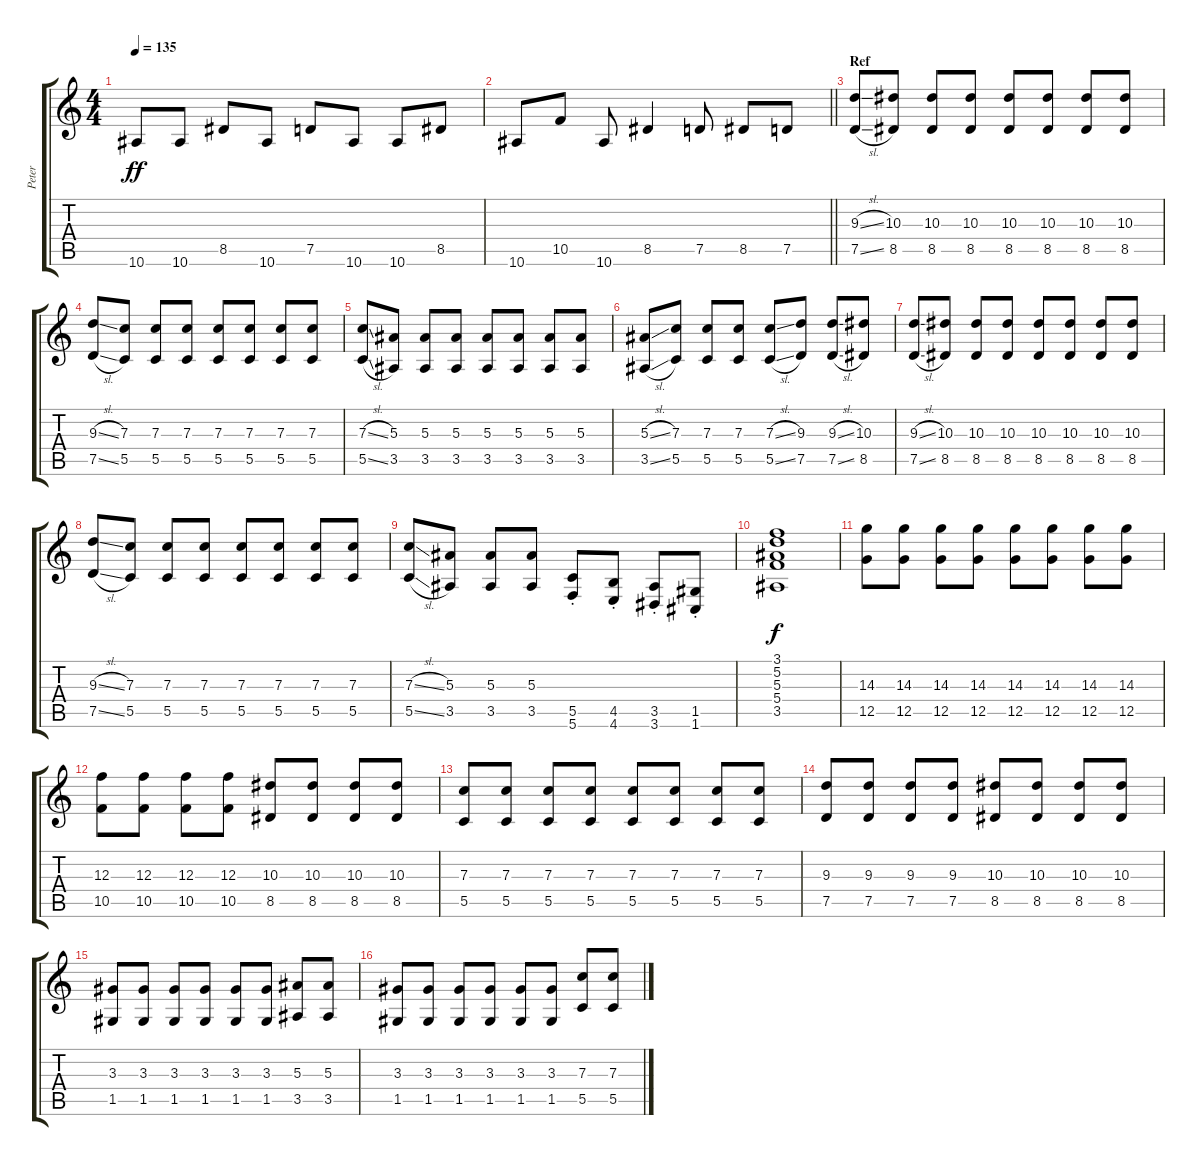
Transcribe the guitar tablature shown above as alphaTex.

\track ("Peter" "Peter") {instrument distortionguitar}
\staff {score tabs}
\tuning (D4 A3 F3 C3 G2 C2) {hide}
\ts (4 4)
\tempo 135
\clef g2
\ks c
10.6.8{dy ff} 10.6.8 8.5.8 10.6.8 7.5.8 10.6.8 10.6.8 8.5.8 |
\barLineRight lightlight
10.6.8 10.5.8 10.6.8 8.5.4 7.5.8 8.5.8 7.5.8 |
\section ("" "Ref")
(9.3{sl} 7.5{sl}).8 (10.3 8.5).8 (10.3 8.5).8 (10.3 8.5).8 (10.3 8.5).8 (10.3 8.5).8 (10.3 8.5).8 (10.3 8.5).8 |
(9.3{sl} 7.5{sl}).8 (7.3 5.5).8 (7.3 5.5).8 (7.3 5.5).8 (7.3 5.5).8 (7.3 5.5).8 (7.3 5.5).8 (7.3 5.5).8 |
(7.3{sl} 5.5{sl}).8 (5.3 3.5).8 (5.3 3.5).8 (5.3 3.5).8 (5.3 3.5).8 (5.3 3.5).8 (5.3 3.5).8 (5.3 3.5).8 |
(5.3{sl} 3.5{sl}).8 (7.3 5.5).8 (7.3 5.5).8 (7.3 5.5).8 (7.3{sl} 5.5{sl}).8 (9.3 7.5).8 (9.3{sl} 7.5{sl}).8 (10.3 8.5).8 |
(9.3{sl} 7.5{sl}).8 (10.3 8.5).8 (10.3 8.5).8 (10.3 8.5).8 (10.3 8.5).8 (10.3 8.5).8 (10.3 8.5).8 (10.3 8.5).8 |
(9.3{sl} 7.5{sl}).8 (7.3 5.5).8 (7.3 5.5).8 (7.3 5.5).8 (7.3 5.5).8 (7.3 5.5).8 (7.3 5.5).8 (7.3 5.5).8 |
(7.3{sl} 5.5{sl}).8 (5.3 3.5).8 (5.3 3.5).8 (5.3 3.5).8 (5.5{st} 5.6{st}).8 (4.5{st} 4.6{st}).8 (3.5{st} 3.6{st}).8 (1.5{st} 1.6{st}).8 |
(3.1 5.2 5.3 5.4 3.5).1{dy f} |
(14.3 12.5).8 (14.3 12.5).8 (14.3 12.5).8 (14.3 12.5).8 (14.3 12.5).8 (14.3 12.5).8 (14.3 12.5).8 (14.3 12.5).8 |
(12.3 10.5).8 (12.3 10.5).8 (12.3 10.5).8 (12.3 10.5).8 (10.3 8.5).8 (10.3 8.5).8 (10.3 8.5).8 (10.3 8.5).8 |
(7.3 5.5).8 (7.3 5.5).8 (7.3 5.5).8 (7.3 5.5).8 (7.3 5.5).8 (7.3 5.5).8 (7.3 5.5).8 (7.3 5.5).8 |
(9.3 7.5).8 (9.3 7.5).8 (9.3 7.5).8 (9.3 7.5).8 (10.3 8.5).8 (10.3 8.5).8 (10.3 8.5).8 (10.3 8.5).8 |
(3.3 1.5).8 (3.3 1.5).8 (3.3 1.5).8 (3.3 1.5).8 (3.3 1.5).8 (3.3 1.5).8 (5.3 3.5).8 (5.3 3.5).8 |
(3.3 1.5).8 (3.3 1.5).8 (3.3 1.5).8 (3.3 1.5).8 (3.3 1.5).8 (3.3 1.5).8 (7.3 5.5).8 (7.3 5.5).8
